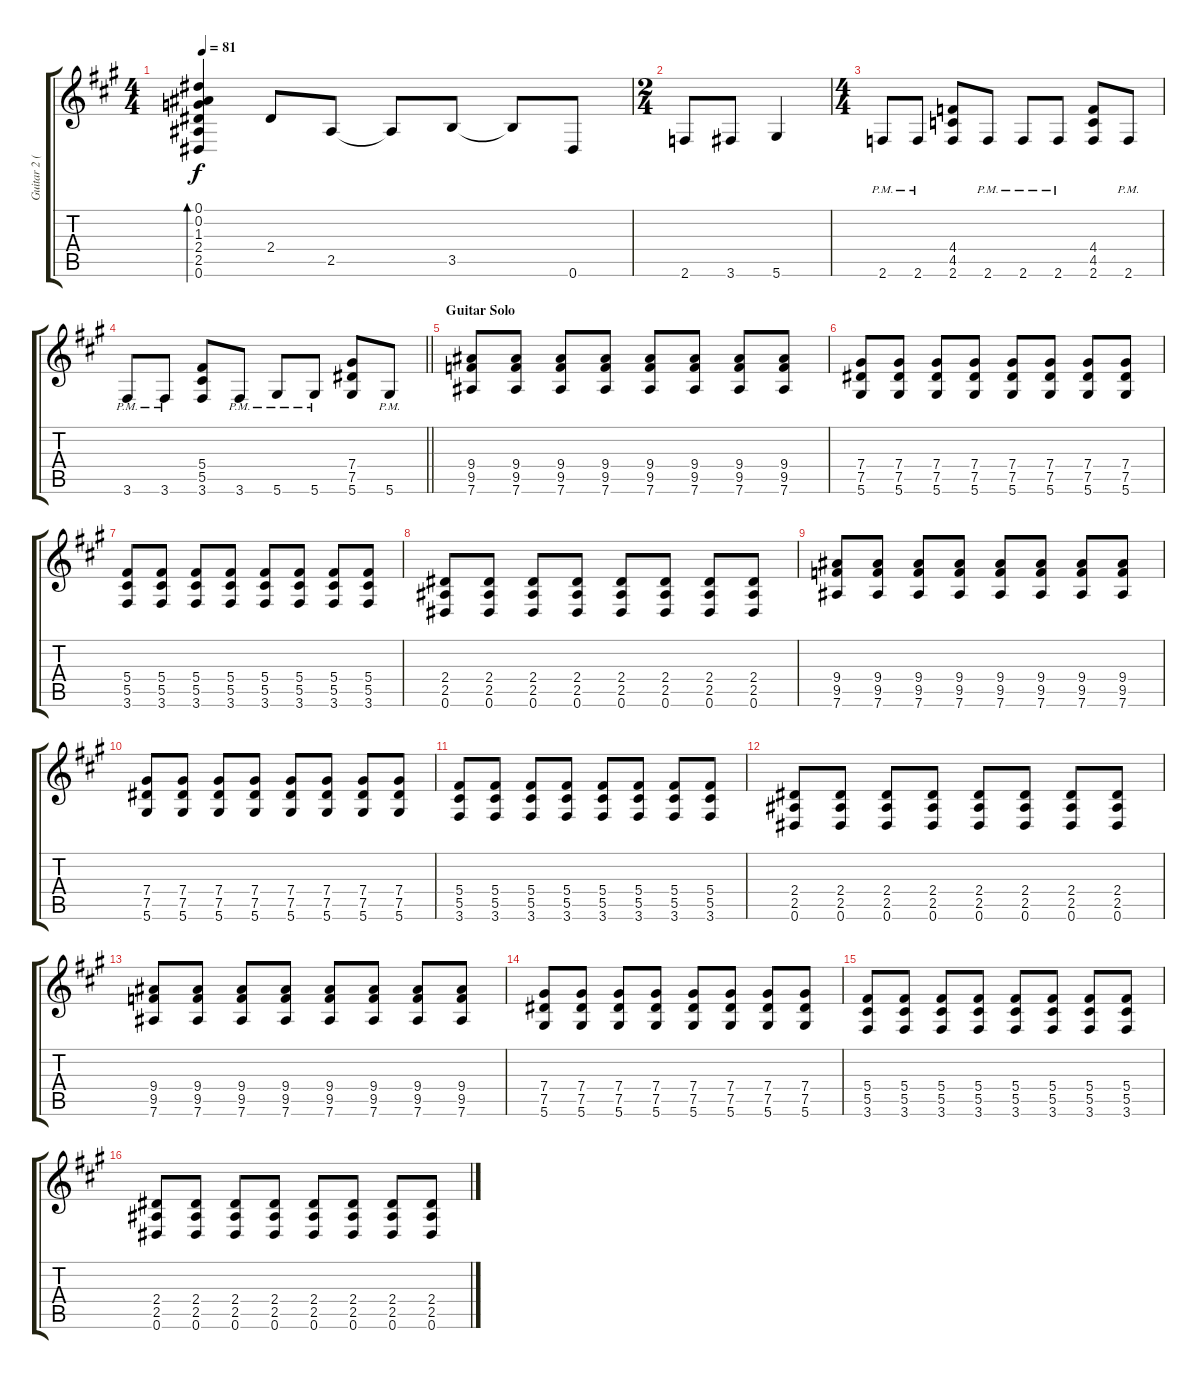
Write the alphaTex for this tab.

\track ("Guitar 2 (Jerry)" "Guitar 2 (") {instrument overdrivenguitar}
\staff {score tabs}
\tuning (Eb4 Bb3 Gb3 Db3 Ab2 Eb2) {hide}
\ts (4 4)
\tempo 81
\clef g2
\ks f#minor
(0.1 0.2 1.3 2.4 2.5 0.6).4{bd 120 dy f} 2.4.8 2.5.8 2.5{t}.8 3.5.8 3.5{t}.8 0.6.8 |
\ts (2 4)
2.6.8 3.6.8 5.6.4 |
\ts (4 4)
2.6{pm}.8 2.6{pm}.8 (4.4 4.5 2.6).8 2.6{pm}.8 2.6{pm}.8 2.6{pm}.8 (4.4 4.5 2.6).8 2.6{pm}.8 |
\barLineRight lightlight
3.6{pm}.8 3.6{pm}.8 (5.4 5.5 3.6).8 3.6{pm}.8 5.6{pm}.8 5.6{pm}.8 (7.4 7.5 5.6).8 5.6{pm}.8 |
\section ("" "Guitar Solo")
(9.4 9.5 7.6).8 (9.4 9.5 7.6).8 (9.4 9.5 7.6).8 (9.4 9.5 7.6).8 (9.4 9.5 7.6).8 (9.4 9.5 7.6).8 (9.4 9.5 7.6).8 (9.4 9.5 7.6).8 |
(7.4 7.5 5.6).8 (7.4 7.5 5.6).8 (7.4 7.5 5.6).8 (7.4 7.5 5.6).8 (7.4 7.5 5.6).8 (7.4 7.5 5.6).8 (7.4 7.5 5.6).8 (7.4 7.5 5.6).8 |
(5.4 5.5 3.6).8 (5.4 5.5 3.6).8 (5.4 5.5 3.6).8 (5.4 5.5 3.6).8 (5.4 5.5 3.6).8 (5.4 5.5 3.6).8 (5.4 5.5 3.6).8 (5.4 5.5 3.6).8 |
(2.4 2.5 0.6).8 (2.4 2.5 0.6).8 (2.4 2.5 0.6).8 (2.4 2.5 0.6).8 (2.4 2.5 0.6).8 (2.4 2.5 0.6).8 (2.4 2.5 0.6).8 (2.4 2.5 0.6).8 |
(9.4 9.5 7.6).8 (9.4 9.5 7.6).8 (9.4 9.5 7.6).8 (9.4 9.5 7.6).8 (9.4 9.5 7.6).8 (9.4 9.5 7.6).8 (9.4 9.5 7.6).8 (9.4 9.5 7.6).8 |
(7.4 7.5 5.6).8 (7.4 7.5 5.6).8 (7.4 7.5 5.6).8 (7.4 7.5 5.6).8 (7.4 7.5 5.6).8 (7.4 7.5 5.6).8 (7.4 7.5 5.6).8 (7.4 7.5 5.6).8 |
(5.4 5.5 3.6).8 (5.4 5.5 3.6).8 (5.4 5.5 3.6).8 (5.4 5.5 3.6).8 (5.4 5.5 3.6).8 (5.4 5.5 3.6).8 (5.4 5.5 3.6).8 (5.4 5.5 3.6).8 |
(2.4 2.5 0.6).8 (2.4 2.5 0.6).8 (2.4 2.5 0.6).8 (2.4 2.5 0.6).8 (2.4 2.5 0.6).8 (2.4 2.5 0.6).8 (2.4 2.5 0.6).8 (2.4 2.5 0.6).8 |
(9.4 9.5 7.6).8 (9.4 9.5 7.6).8 (9.4 9.5 7.6).8 (9.4 9.5 7.6).8 (9.4 9.5 7.6).8 (9.4 9.5 7.6).8 (9.4 9.5 7.6).8 (9.4 9.5 7.6).8 |
(7.4 7.5 5.6).8 (7.4 7.5 5.6).8 (7.4 7.5 5.6).8 (7.4 7.5 5.6).8 (7.4 7.5 5.6).8 (7.4 7.5 5.6).8 (7.4 7.5 5.6).8 (7.4 7.5 5.6).8 |
(5.4 5.5 3.6).8 (5.4 5.5 3.6).8 (5.4 5.5 3.6).8 (5.4 5.5 3.6).8 (5.4 5.5 3.6).8 (5.4 5.5 3.6).8 (5.4 5.5 3.6).8 (5.4 5.5 3.6).8 |
(2.4 2.5 0.6).8 (2.4 2.5 0.6).8 (2.4 2.5 0.6).8 (2.4 2.5 0.6).8 (2.4 2.5 0.6).8 (2.4 2.5 0.6).8 (2.4 2.5 0.6).8 (2.4 2.5 0.6).8
